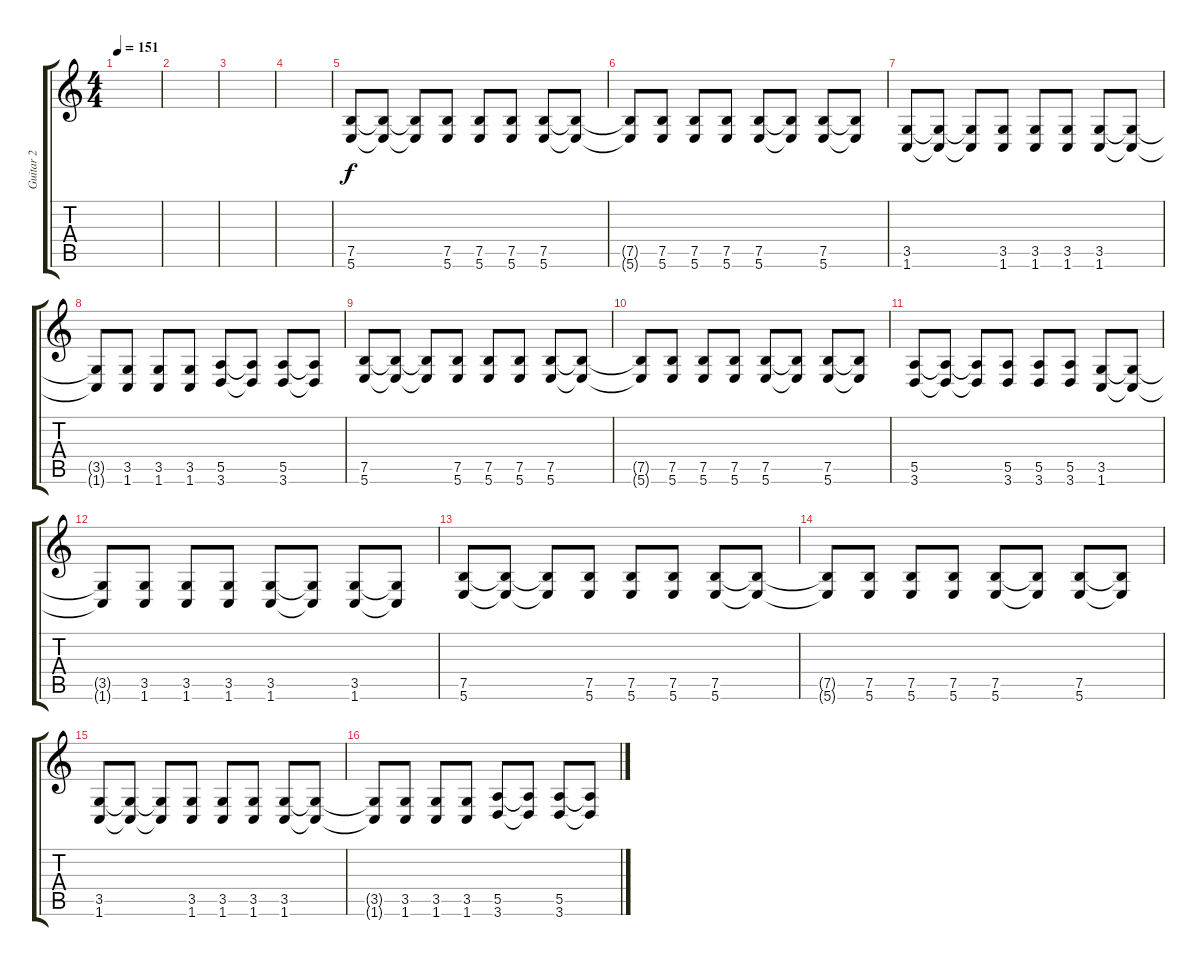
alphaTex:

\track ("Guitar 2" "Guitar 2") {instrument distortionguitar}
\staff {score tabs}
\tuning (B3 G3 D3 A2 E2 B1) {hide}
\ts (4 4)
\tempo 151
\clef g2
\ks c
|
|
|
|
(7.5 5.6).8{volume 10} (7.5{t} 5.6{t}).8 (7.5{t} 5.6{t}).8 (7.5 5.6).8 (7.5 5.6).8 (7.5 5.6).8 (7.5 5.6).8 (7.5{t} 5.6{t}).8 |
(7.5{t} 5.6{t}).8 (7.5 5.6).8 (7.5 5.6).8 (7.5 5.6).8 (7.5 5.6).8 (7.5{t} 5.6{t}).8 (7.5 5.6).8 (7.5{t} 5.6{t}).8 |
(3.5 1.6).8 (3.5{t} 1.6{t}).8 (3.5{t} 1.6{t}).8 (3.5 1.6).8 (3.5 1.6).8 (3.5 1.6).8 (3.5 1.6).8 (3.5{t} 1.6{t}).8 |
(3.5{t} 1.6{t}).8 (3.5 1.6).8 (3.5 1.6).8 (3.5 1.6).8 (5.5 3.6).8 (5.5{t} 3.6{t}).8 (5.5 3.6).8 (5.5{t} 3.6{t}).8 |
(7.5 5.6).8 (7.5{t} 5.6{t}).8 (7.5{t} 5.6{t}).8 (7.5 5.6).8 (7.5 5.6).8 (7.5 5.6).8 (7.5 5.6).8 (7.5{t} 5.6{t}).8 |
(7.5{t} 5.6{t}).8 (7.5 5.6).8 (7.5 5.6).8 (7.5 5.6).8 (7.5 5.6).8 (7.5{t} 5.6{t}).8 (7.5 5.6).8 (7.5{t} 5.6{t}).8 |
(5.5 3.6).8 (5.5{t} 3.6{t}).8 (5.5{t} 3.6{t}).8 (5.5 3.6).8 (5.5 3.6).8 (5.5 3.6).8 (3.5 1.6).8 (3.5{t} 1.6{t}).8 |
(3.5{t} 1.6{t}).8 (3.5 1.6).8 (3.5 1.6).8 (3.5 1.6).8 (3.5 1.6).8 (3.5{t} 1.6{t}).8 (3.5 1.6).8 (3.5{t} 1.6{t}).8 |
(7.5 5.6).8{volume 10} (7.5{t} 5.6{t}).8 (7.5{t} 5.6{t}).8 (7.5 5.6).8 (7.5 5.6).8 (7.5 5.6).8 (7.5 5.6).8 (7.5{t} 5.6{t}).8 |
(7.5{t} 5.6{t}).8 (7.5 5.6).8 (7.5 5.6).8 (7.5 5.6).8 (7.5 5.6).8 (7.5{t} 5.6{t}).8 (7.5 5.6).8 (7.5{t} 5.6{t}).8 |
(3.5 1.6).8 (3.5{t} 1.6{t}).8 (3.5{t} 1.6{t}).8 (3.5 1.6).8 (3.5 1.6).8 (3.5 1.6).8 (3.5 1.6).8 (3.5{t} 1.6{t}).8 |
(3.5{t} 1.6{t}).8 (3.5 1.6).8 (3.5 1.6).8 (3.5 1.6).8 (5.5 3.6).8 (5.5{t} 3.6{t}).8 (5.5 3.6).8 (5.5{t} 3.6{t}).8
